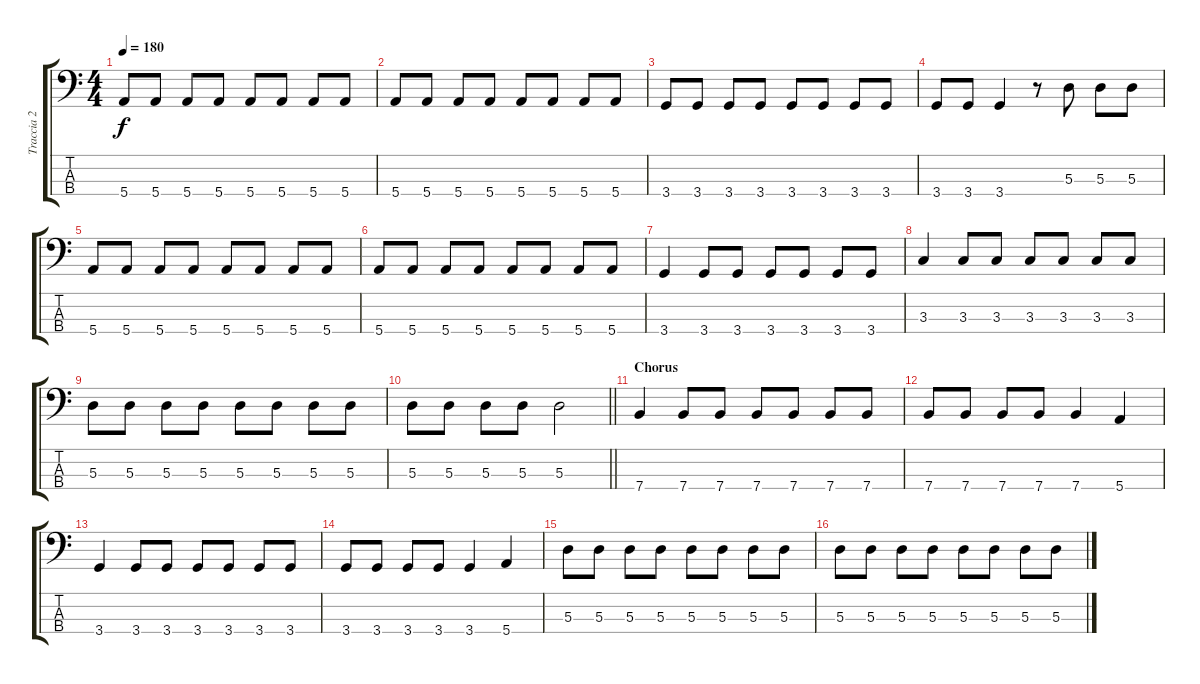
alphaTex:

\track ("Traccia 2" "Traccia 2") {instrument electricbasspick}
\staff {score tabs}
\tuning (G2 D2 A1 E1) {hide}
\ts (4 4)
\tempo 180
\clef f4
\ks c
5.4.8{dy f} 5.4.8 5.4.8 5.4.8 5.4.8 5.4.8 5.4.8 5.4.8 |
5.4.8 5.4.8 5.4.8 5.4.8 5.4.8 5.4.8 5.4.8 5.4.8 |
3.4.8 3.4.8 3.4.8 3.4.8 3.4.8 3.4.8 3.4.8 3.4.8 |
3.4.8 3.4.8 3.4.4 r.8 5.3.8 5.3.8 5.3.8 |
5.4.8 5.4.8 5.4.8 5.4.8 5.4.8 5.4.8 5.4.8 5.4.8 |
5.4.8 5.4.8 5.4.8 5.4.8 5.4.8 5.4.8 5.4.8 5.4.8 |
3.4.4 3.4.8 3.4.8 3.4.8 3.4.8 3.4.8 3.4.8 |
3.3.4 3.3.8 3.3.8 3.3.8 3.3.8 3.3.8 3.3.8 |
5.3.8 5.3.8 5.3.8 5.3.8 5.3.8 5.3.8 5.3.8 5.3.8 |
\barLineRight lightlight
5.3.8 5.3.8 5.3.8 5.3.8 5.3.2 |
\section ("" "Chorus")
7.4.4 7.4.8 7.4.8 7.4.8 7.4.8 7.4.8 7.4.8 |
7.4.8 7.4.8 7.4.8 7.4.8 7.4.4 5.4.4 |
3.4.4 3.4.8 3.4.8 3.4.8 3.4.8 3.4.8 3.4.8 |
3.4.8 3.4.8 3.4.8 3.4.8 3.4.4 5.4.4 |
5.3.8 5.3.8 5.3.8 5.3.8 5.3.8 5.3.8 5.3.8 5.3.8 |
5.3.8 5.3.8 5.3.8 5.3.8 5.3.8 5.3.8 5.3.8 5.3.8
